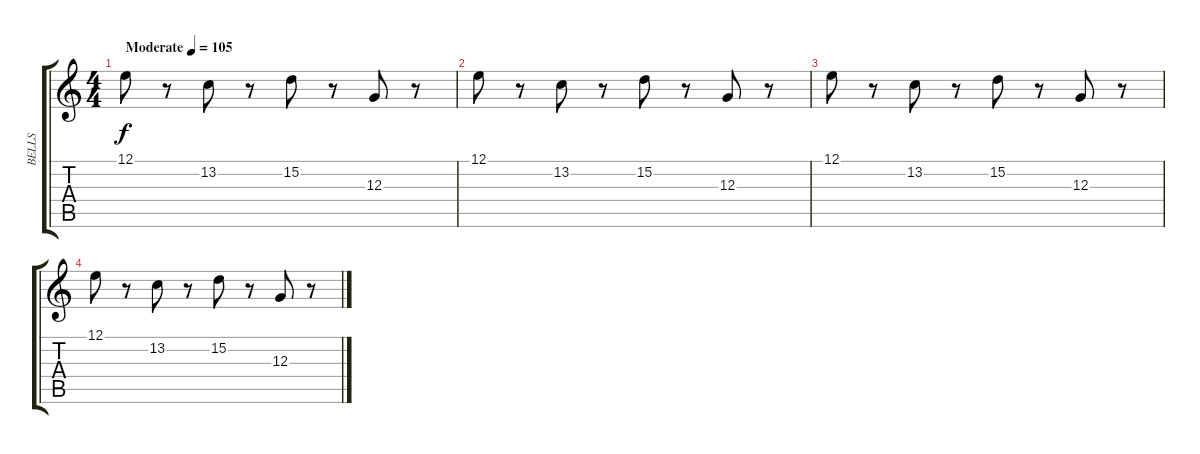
\track ("BELLS" "BELLS") {instrument pad1newage}
\staff {score tabs}
\tuning (E4 B3 G3 D3 A2 E2) {hide}
\ts (4 4)
\tempo (105 "Moderate")
\clef g2
\ks c
12.1.8{dy f instrument pad1newage} r.8 13.2.8 r.8 15.2.8 r.8 12.3.8 r.8 |
12.1.8 r.8 13.2.8 r.8 15.2.8 r.8 12.3.8 r.8 |
12.1.8 r.8 13.2.8 r.8 15.2.8 r.8 12.3.8 r.8 |
12.1.8 r.8 13.2.8 r.8 15.2.8 r.8 12.3.8 r.8
